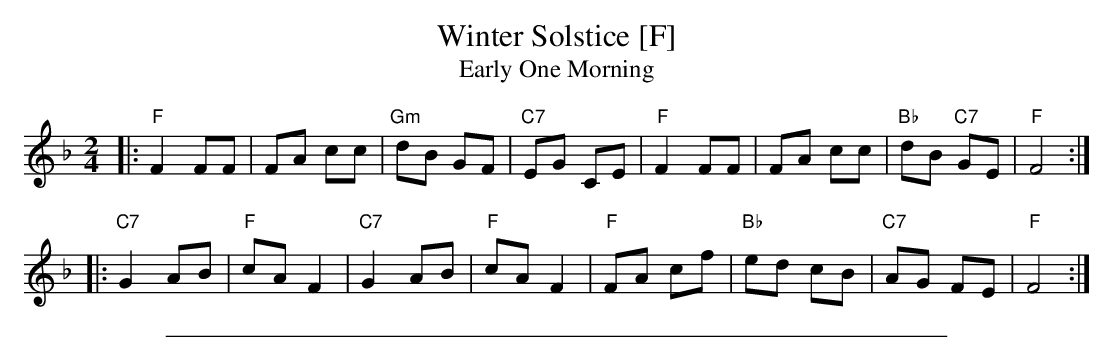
X:1
T: Winter Solstice [F]
T: Early One Morning
M: 2/4
L: 1/8
K: F
|: "F"F2 FF | FA cc | "Gm"dB GF | "C7"EG CE | "F"F2 FF | FA cc | "Bb"dB "C7"GE | "F"F4 :|
|: "C7"G2 AB | "F"cA F2 |  "C7"G2 AB | "F"cA F2 | "F"FA cf | "Bb"ed cB | "C7"AG FE | "F"F4 :|
